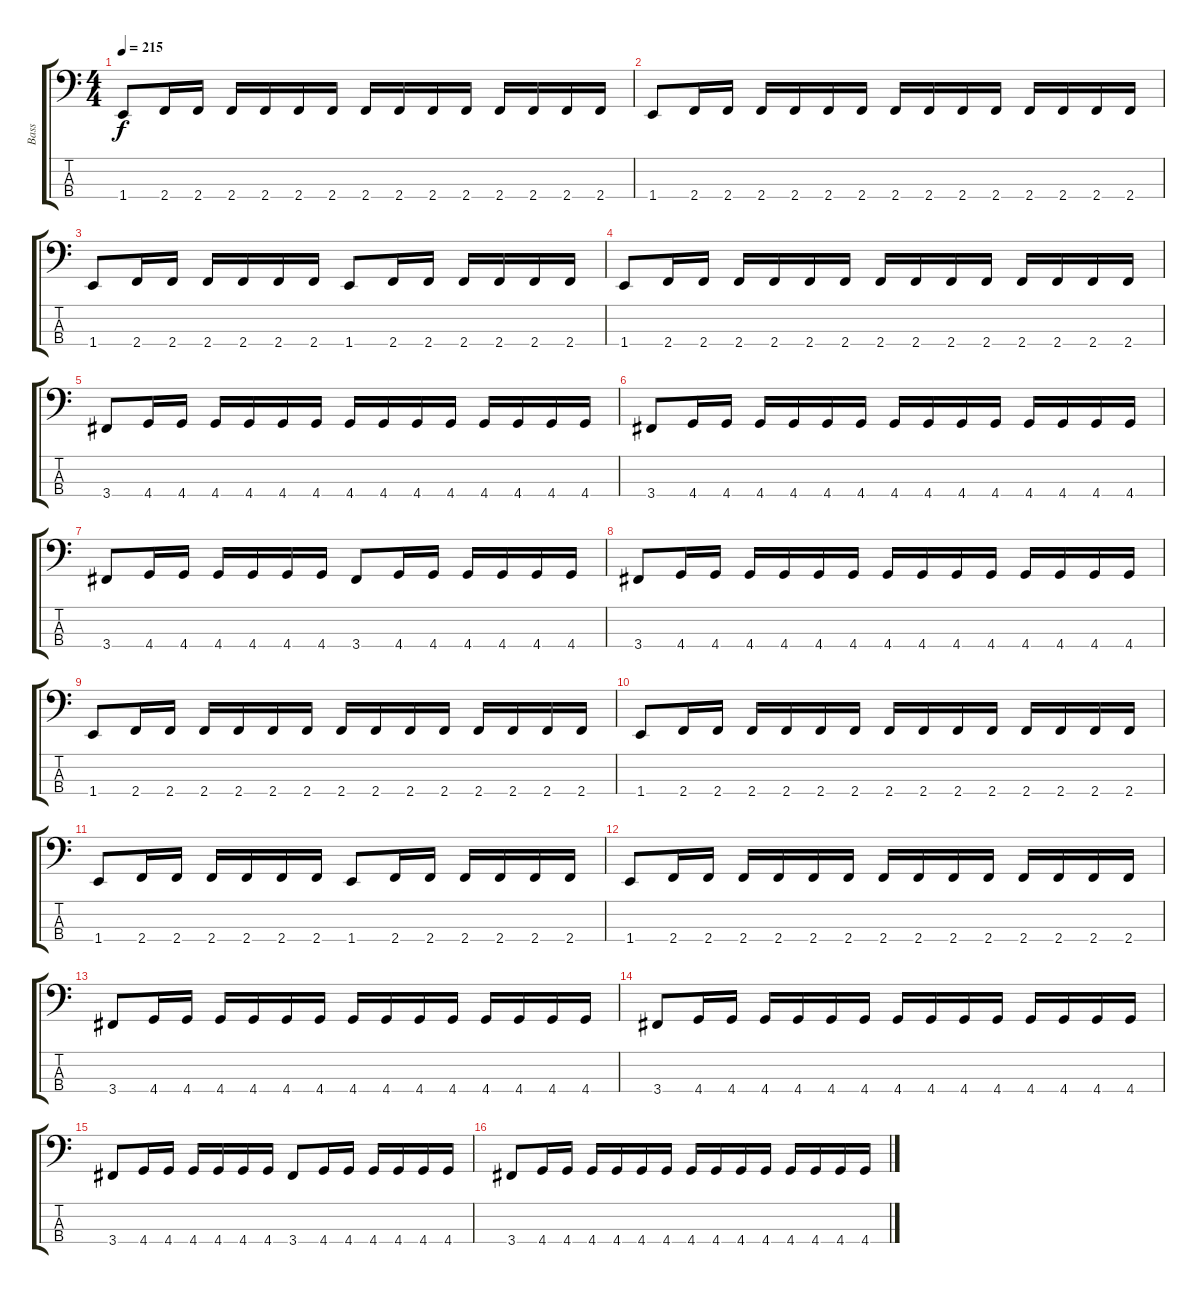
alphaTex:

\track ("Bass" "Bass") {instrument electricbasspick}
\staff {score tabs}
\tuning (Gb2 Db2 Ab1 Eb1) {hide}
\ts (4 4)
\tempo 215
\clef f4
\ks c
1.4.8{dy f} 2.4.16 2.4.16 2.4.16 2.4.16 2.4.16 2.4.16 2.4.16 2.4.16 2.4.16 2.4.16 2.4.16 2.4.16 2.4.16 2.4.16 |
1.4.8 2.4.16 2.4.16 2.4.16 2.4.16 2.4.16 2.4.16 2.4.16 2.4.16 2.4.16 2.4.16 2.4.16 2.4.16 2.4.16 2.4.16 |
1.4.8 2.4.16 2.4.16 2.4.16 2.4.16 2.4.16 2.4.16 1.4.8 2.4.16 2.4.16 2.4.16 2.4.16 2.4.16 2.4.16 |
1.4.8 2.4.16 2.4.16 2.4.16 2.4.16 2.4.16 2.4.16 2.4.16 2.4.16 2.4.16 2.4.16 2.4.16 2.4.16 2.4.16 2.4.16 |
3.4.8 4.4.16 4.4.16 4.4.16 4.4.16 4.4.16 4.4.16 4.4.16 4.4.16 4.4.16 4.4.16 4.4.16 4.4.16 4.4.16 4.4.16 |
3.4.8 4.4.16 4.4.16 4.4.16 4.4.16 4.4.16 4.4.16 4.4.16 4.4.16 4.4.16 4.4.16 4.4.16 4.4.16 4.4.16 4.4.16 |
3.4.8 4.4.16 4.4.16 4.4.16 4.4.16 4.4.16 4.4.16 3.4.8 4.4.16 4.4.16 4.4.16 4.4.16 4.4.16 4.4.16 |
3.4.8 4.4.16 4.4.16 4.4.16 4.4.16 4.4.16 4.4.16 4.4.16 4.4.16 4.4.16 4.4.16 4.4.16 4.4.16 4.4.16 4.4.16 |
1.4.8 2.4.16 2.4.16 2.4.16 2.4.16 2.4.16 2.4.16 2.4.16 2.4.16 2.4.16 2.4.16 2.4.16 2.4.16 2.4.16 2.4.16 |
1.4.8 2.4.16 2.4.16 2.4.16 2.4.16 2.4.16 2.4.16 2.4.16 2.4.16 2.4.16 2.4.16 2.4.16 2.4.16 2.4.16 2.4.16 |
1.4.8 2.4.16 2.4.16 2.4.16 2.4.16 2.4.16 2.4.16 1.4.8 2.4.16 2.4.16 2.4.16 2.4.16 2.4.16 2.4.16 |
1.4.8 2.4.16 2.4.16 2.4.16 2.4.16 2.4.16 2.4.16 2.4.16 2.4.16 2.4.16 2.4.16 2.4.16 2.4.16 2.4.16 2.4.16 |
3.4.8 4.4.16 4.4.16 4.4.16 4.4.16 4.4.16 4.4.16 4.4.16 4.4.16 4.4.16 4.4.16 4.4.16 4.4.16 4.4.16 4.4.16 |
3.4.8 4.4.16 4.4.16 4.4.16 4.4.16 4.4.16 4.4.16 4.4.16 4.4.16 4.4.16 4.4.16 4.4.16 4.4.16 4.4.16 4.4.16 |
3.4.8 4.4.16 4.4.16 4.4.16 4.4.16 4.4.16 4.4.16 3.4.8 4.4.16 4.4.16 4.4.16 4.4.16 4.4.16 4.4.16 |
3.4.8 4.4.16 4.4.16 4.4.16 4.4.16 4.4.16 4.4.16 4.4.16 4.4.16 4.4.16 4.4.16 4.4.16 4.4.16 4.4.16 4.4.16
